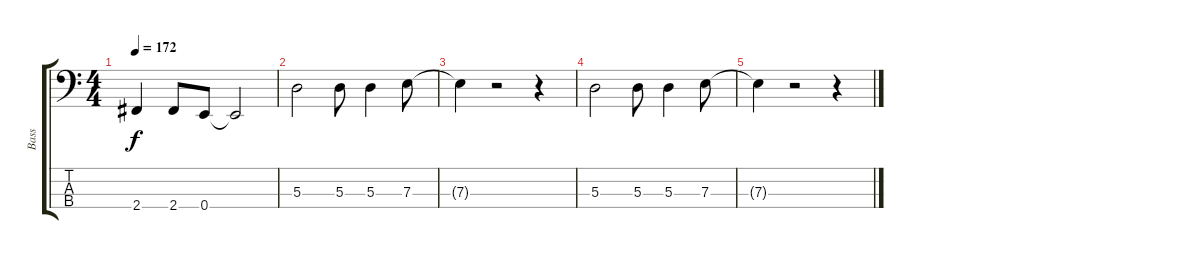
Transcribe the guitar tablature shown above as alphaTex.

\track ("Bass" "Bass") {instrument electricbassfinger}
\staff {score tabs}
\tuning (G2 D2 A1 E1) {hide}
\ts (4 4)
\tempo 172
\clef f4
\ks c
2.4{t}.4{dy f} 2.4.8 0.4.8 0.4{t}.2 |
5.3.2 5.3.8 5.3.4 7.3.8 |
7.3{t}.4 r.2 r.4 |
5.3.2 5.3.8 5.3.4 7.3.8 |
7.3{t}.4 r.2 r.4
